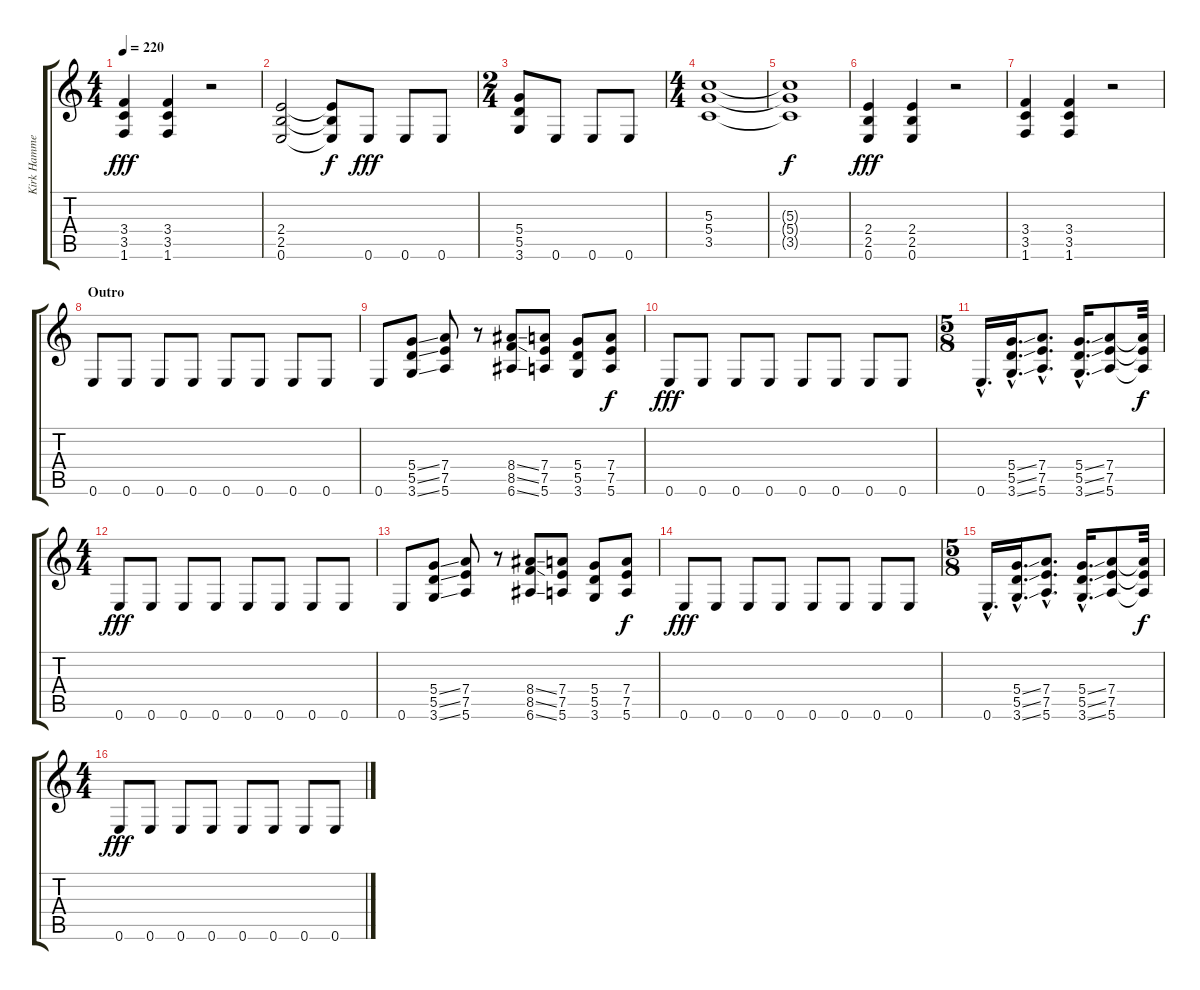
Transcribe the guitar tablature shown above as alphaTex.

\track ("Kirk Hammet" "Kirk Hamme") {instrument distortionguitar}
\staff {score tabs}
\tuning (E4 B3 G3 D3 A2 E2) {hide}
\ts (4 4)
\tempo 220
\clef g2
\ks c
(3.4 3.5 1.6).4{dy fff} (3.4 3.5 1.6).4 r.2 |
(2.4 2.5 0.6).2 (2.4{t} 2.5{t} 0.6{t}).8{dy f} 0.6.8{dy fff} 0.6.8 0.6.8 |
\ts (2 4)
(5.4 5.5 3.6).8 0.6.8 0.6.8 0.6.8 |
\ts (4 4)
(5.3 5.4 3.5).1 |
(5.3{t} 5.4{t} 3.5{t}).1{dy f} |
(2.4 2.5 0.6).4{dy fff} (2.4 2.5 0.6).4 r.2 |
(3.4 3.5 1.6).4 (3.4 3.5 1.6).4 r.2 |
\section ("" "Outro")
0.6.8 0.6.8 0.6.8 0.6.8 0.6.8 0.6.8 0.6.8 0.6.8 |
0.6.8 (5.4{ss} 5.5{ss} 3.6{ss}).8 (7.4 7.5 5.6).8 r.8 (8.4{ss} 8.5{ss} 6.6{ss}).8 (7.4 7.5 5.6).8 (5.4 5.5 3.6).8 (7.4 7.5 5.6).8{dy f} |
0.6.8{dy fff} 0.6.8 0.6.8 0.6.8 0.6.8 0.6.8 0.6.8 0.6.8 |
\ts (5 8)
0.6{hac}.16{d} (5.4{ss hac} 5.5{ss hac} 3.6{ss hac}).16{d} (7.4{hac} 7.5{hac} 5.6{hac}).8{d} (5.4{ss hac} 5.5{ss hac} 3.6{ss hac}).16{d} (7.4 7.5 5.6).8 (7.4{t} 7.5{t} 5.6{t}).32{dy f} |
\ts (4 4)
0.6.8{dy fff} 0.6.8 0.6.8 0.6.8 0.6.8 0.6.8 0.6.8 0.6.8 |
0.6.8 (5.4{ss} 5.5{ss} 3.6{ss}).8 (7.4 7.5 5.6).8 r.8 (8.4{ss} 8.5{ss} 6.6{ss}).8 (7.4 7.5 5.6).8 (5.4 5.5 3.6).8 (7.4 7.5 5.6).8{dy f} |
0.6.8{dy fff} 0.6.8 0.6.8 0.6.8 0.6.8 0.6.8 0.6.8 0.6.8 |
\ts (5 8)
0.6{hac}.16{d} (5.4{ss hac} 5.5{ss hac} 3.6{ss hac}).16{d} (7.4{hac} 7.5{hac} 5.6{hac}).8{d} (5.4{ss hac} 5.5{ss hac} 3.6{ss hac}).16{d} (7.4 7.5 5.6).8 (7.4{t} 7.5{t} 5.6{t}).32{dy f} |
\ts (4 4)
0.6.8{dy fff} 0.6.8 0.6.8 0.6.8 0.6.8 0.6.8 0.6.8 0.6.8
